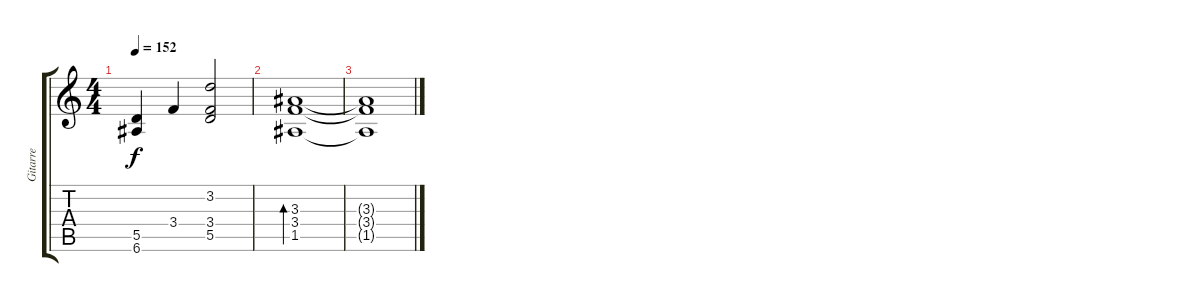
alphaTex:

\track ("Gitarre" "Gitarre") {instrument acousticguitarnylon}
\staff {score tabs}
\tuning (E4 B3 G3 D3 A2 E2) {hide}
\ts (4 4)
\tempo 152
\clef g2
\ks c
(5.5 6.6).4{dy f} 3.4.4 (3.2 3.4 5.5).2 |
(3.3 3.4 1.5).1{bd 120} |
(3.3{t} 3.4{t} 1.5{t}).1
